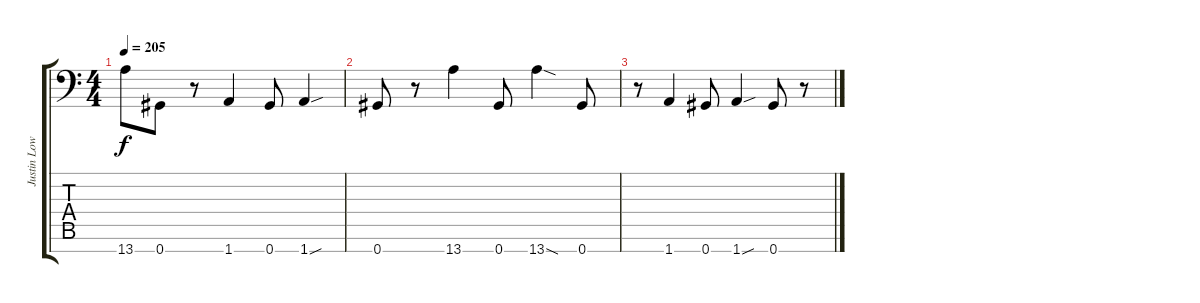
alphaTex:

\track ("Justin Lowe" "Justin Low") {instrument distortionguitar}
\staff {score tabs}
\tuning (Eb4 Bb3 Gb3 Db3 Ab2 Eb2 Ab1) {hide}
\ts (4 4)
\tempo 205
\clef f4
\ks c
13.7{t}.8{dy f} 0.7.8 r.8 1.7.4 0.7.8 1.7{sou}.4 |
0.7.8 r.8 13.7.4 0.7.8 13.7{sod}.4 0.7.8 |
r.8 1.7.4 0.7.8 1.7{sou}.4 0.7.8 r.8
